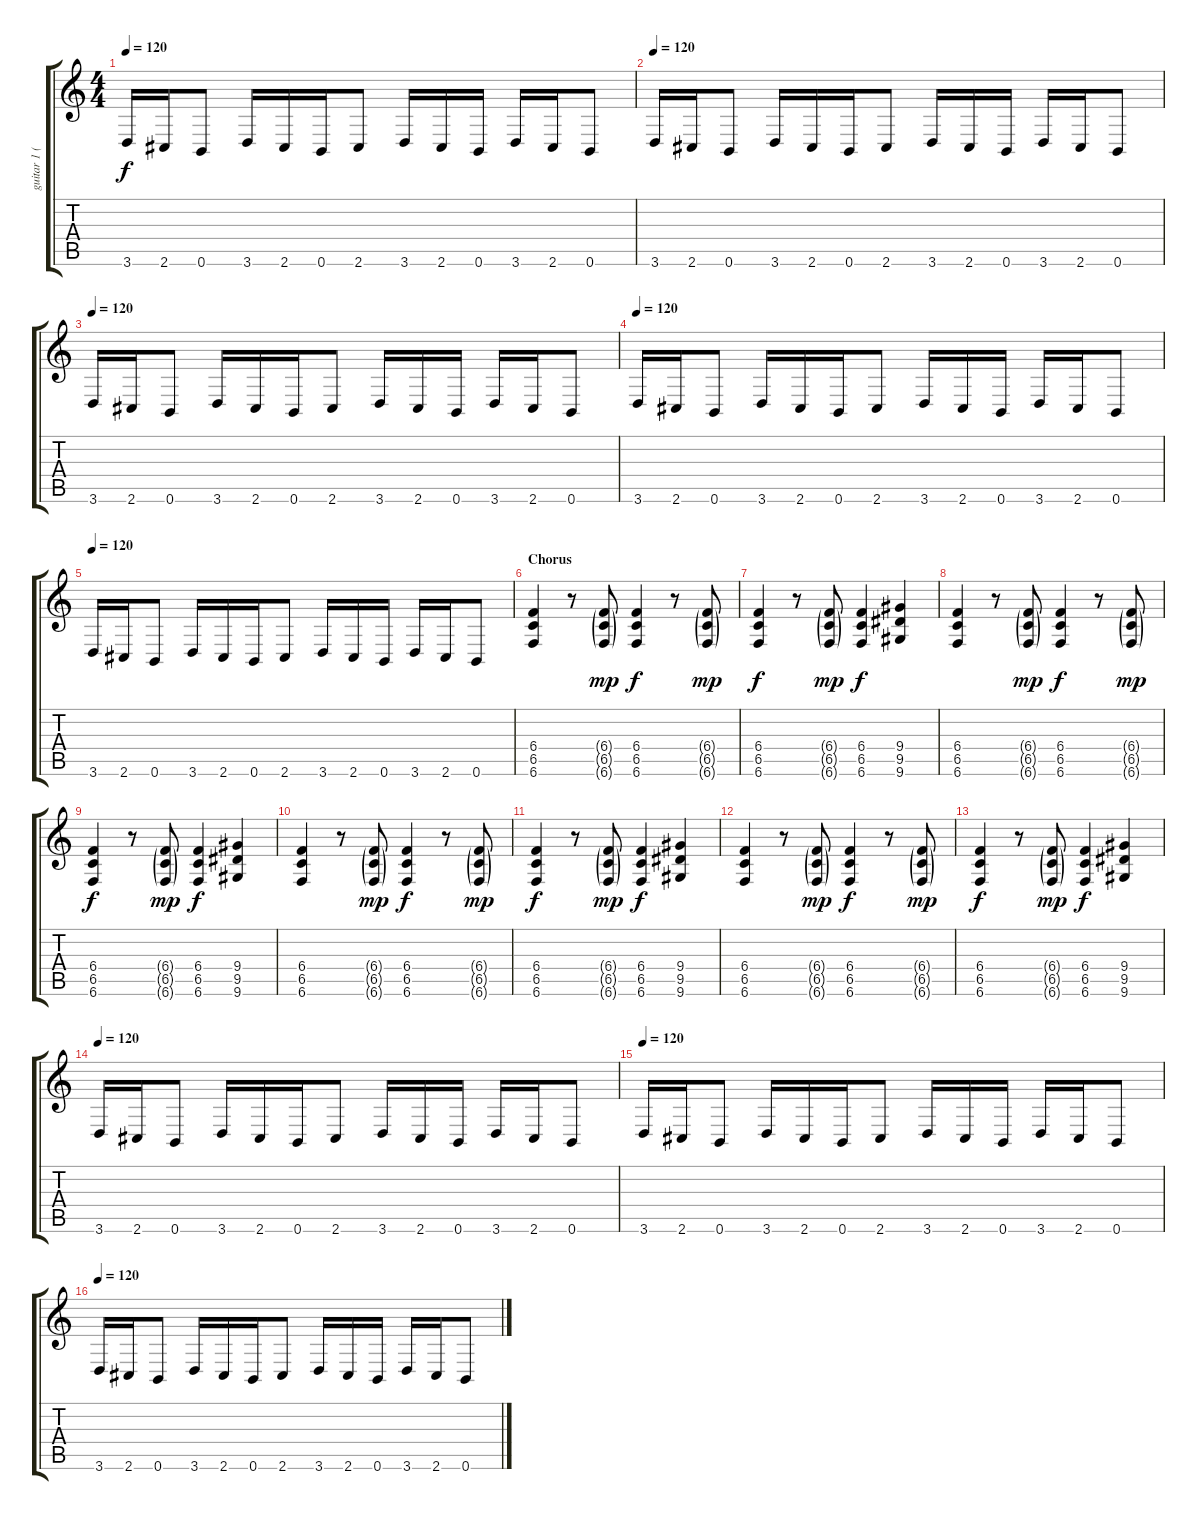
\track ("guitar 1 ( Max Cavalera )" "guitar 1 (") {instrument overdrivenguitar}
\staff {score tabs}
\tuning (Db4 Ab3 E3 B2 Gb2 B1) {hide}
\ts (4 4)
\tempo 120
\clef g2
\ks c
3.6.16{dy f volume 15} 2.6.16 0.6.8 3.6.16 2.6.16 0.6.16 2.6.8 3.6.16 2.6.16 0.6.16 3.6.16 2.6.16 0.6.8 |
\tempo 120
3.6.16{volume 15} 2.6.16 0.6.8 3.6.16 2.6.16 0.6.16 2.6.8 3.6.16 2.6.16 0.6.16 3.6.16 2.6.16 0.6.8 |
\tempo 120
3.6.16{volume 15} 2.6.16 0.6.8 3.6.16 2.6.16 0.6.16 2.6.8 3.6.16 2.6.16 0.6.16 3.6.16 2.6.16 0.6.8 |
\tempo 120
3.6.16{volume 15} 2.6.16 0.6.8 3.6.16 2.6.16 0.6.16 2.6.8 3.6.16 2.6.16 0.6.16 3.6.16 2.6.16 0.6.8 |
\tempo 120
3.6.16{volume 15} 2.6.16 0.6.8 3.6.16 2.6.16 0.6.16 2.6.8 3.6.16 2.6.16 0.6.16 3.6.16 2.6.16 0.6.8 |
\section ("" "Chorus")
(6.4 6.5 6.6).4 r.8 (6.4{g} 6.5{g} 6.6{g}).8{dy mp} (6.4 6.5 6.6).4{dy f} r.8 (6.4{g} 6.5{g} 6.6{g}).8{dy mp} |
(6.4 6.5 6.6).4{dy f} r.8 (6.4{g} 6.5{g} 6.6{g}).8{dy mp} (6.4 6.5 6.6).4{dy f} (9.4 9.5 9.6).4 |
(6.4 6.5 6.6).4 r.8 (6.4{g} 6.5{g} 6.6{g}).8{dy mp} (6.4 6.5 6.6).4{dy f} r.8 (6.4{g} 6.5{g} 6.6{g}).8{dy mp} |
(6.4 6.5 6.6).4{dy f} r.8 (6.4{g} 6.5{g} 6.6{g}).8{dy mp} (6.4 6.5 6.6).4{dy f} (9.4 9.5 9.6).4 |
(6.4 6.5 6.6).4 r.8 (6.4{g} 6.5{g} 6.6{g}).8{dy mp} (6.4 6.5 6.6).4{dy f} r.8 (6.4{g} 6.5{g} 6.6{g}).8{dy mp} |
(6.4 6.5 6.6).4{dy f} r.8 (6.4{g} 6.5{g} 6.6{g}).8{dy mp} (6.4 6.5 6.6).4{dy f} (9.4 9.5 9.6).4 |
(6.4 6.5 6.6).4 r.8 (6.4{g} 6.5{g} 6.6{g}).8{dy mp} (6.4 6.5 6.6).4{dy f} r.8 (6.4{g} 6.5{g} 6.6{g}).8{dy mp} |
(6.4 6.5 6.6).4{dy f} r.8 (6.4{g} 6.5{g} 6.6{g}).8{dy mp} (6.4 6.5 6.6).4{dy f} (9.4 9.5 9.6).4 |
\tempo 120
3.6.16{volume 10} 2.6.16 0.6.8 3.6.16 2.6.16 0.6.16 2.6.8 3.6.16 2.6.16 0.6.16 3.6.16 2.6.16 0.6.8 |
\tempo 120
3.6.16{volume 10} 2.6.16 0.6.8 3.6.16 2.6.16 0.6.16 2.6.8 3.6.16 2.6.16 0.6.16 3.6.16 2.6.16 0.6.8 |
\tempo 120
3.6.16{volume 15} 2.6.16 0.6.8 3.6.16 2.6.16 0.6.16 2.6.8 3.6.16 2.6.16 0.6.16 3.6.16 2.6.16 0.6.8
